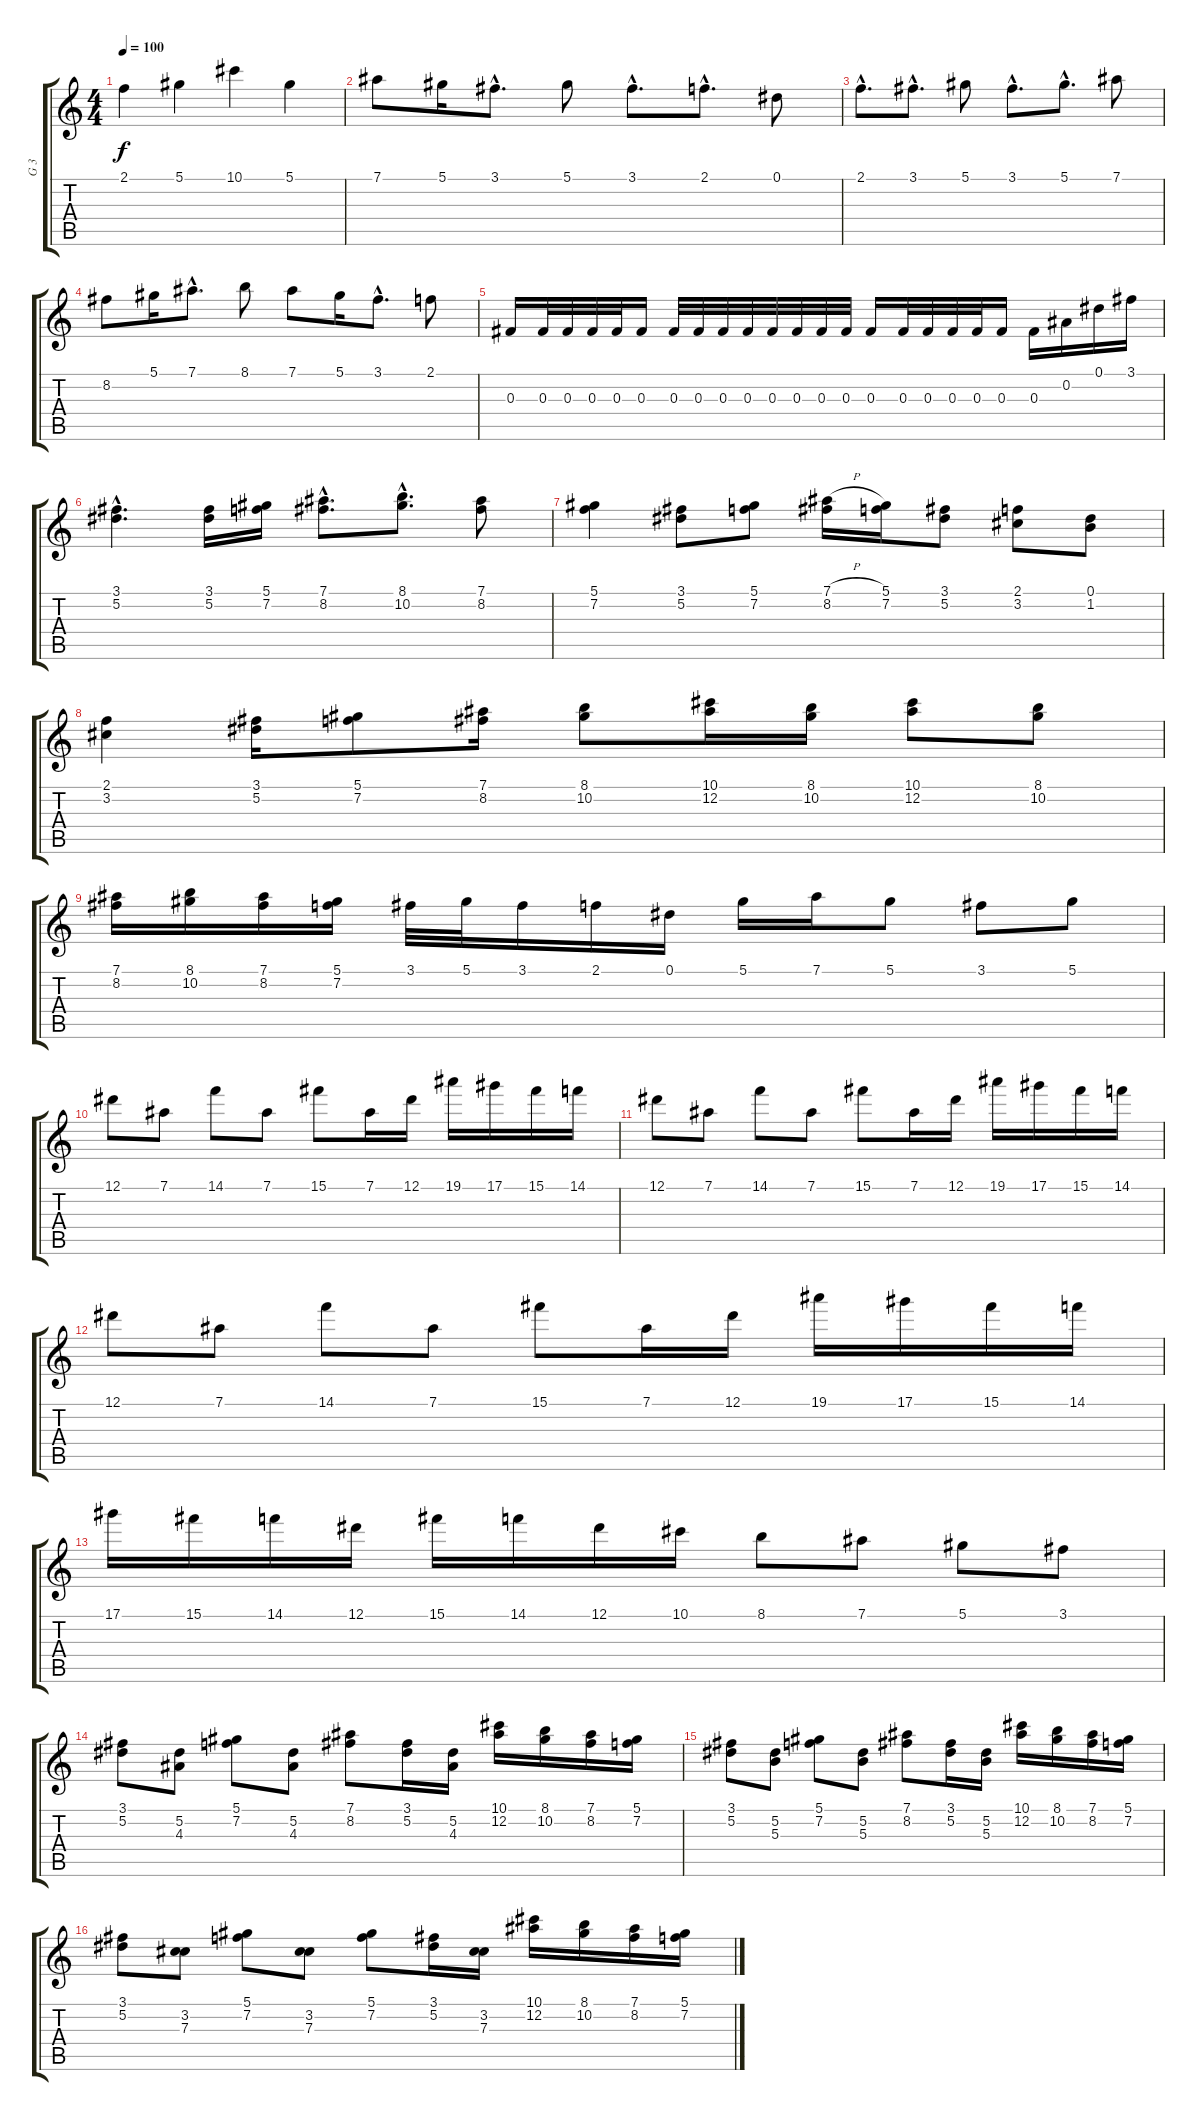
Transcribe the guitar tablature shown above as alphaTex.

\track ("G 3" "G 3") {instrument distortionguitar}
\staff {score tabs}
\tuning (Eb4 Bb3 Gb3 Db3 Ab2 Eb2) {hide}
\ts (4 4)
\tempo 100
\clef g2
\ks c
2.1.4{dy f} 5.1.4 10.1.4 5.1.4 |
7.1.8 5.1.16 3.1{hac}.8{d} 5.1.8 3.1{hac}.8{d} 2.1{hac}.8{d} 0.1.8 |
2.1{hac}.8{d} 3.1{hac}.8{d} 5.1.8 3.1{hac}.8{d} 5.1{hac}.8{d} 7.1.8 |
8.2.8 5.1.16 7.1{hac}.8{d} 8.1.8 7.1.8 5.1.16 3.1{hac}.8{d} 2.1.8 |
0.3.16{instrument acousticguitarsteel} 0.3.32 0.3.32 0.3.32 0.3.32 0.3.16 0.3.32 0.3.32 0.3.32 0.3.32 0.3.32 0.3.32 0.3.32 0.3.32 0.3.16 0.3.32 0.3.32 0.3.32 0.3.32 0.3.16 0.3.16 0.2.16 0.1.16 3.1.16 |
(3.1{hac} 5.2{hac}).4{d} (3.1 5.2).16 (5.1 7.2).16 (7.1{hac} 8.2{hac}).8{d} (8.1{hac} 10.2{hac}).8{d} (7.1 8.2).8 |
(5.1 7.2).4 (3.1 5.2).8 (5.1 7.2).8 (7.1{h} 8.2).16 (5.1 7.2).16 (3.1 5.2).8 (2.1 3.2).8 (0.1 1.2).8 |
(2.1 3.2).4 (3.1 5.2).16 (5.1 7.2).8 (7.1 8.2).16 (8.1 10.2).8 (10.1 12.2).16 (8.1 10.2).16 (10.1 12.2).8 (8.1 10.2).8 |
(7.1 8.2).16 (8.1 10.2).16 (7.1 8.2).16 (5.1 7.2).16 3.1.32 5.1.32 3.1.16 2.1.16 0.1.16 5.1.16 7.1.16 5.1.8 3.1.8 5.1.8 |
12.1.8 7.1.8 14.1.8 7.1.8 15.1.8 7.1.16 12.1.16 19.1.16 17.1.16 15.1.16 14.1.16 |
12.1.8 7.1.8 14.1.8 7.1.8 15.1.8 7.1.16 12.1.16 19.1.16 17.1.16 15.1.16 14.1.16 |
12.1.8 7.1.8 14.1.8 7.1.8 15.1.8 7.1.16 12.1.16 19.1.16 17.1.16 15.1.16 14.1.16 |
17.1.16 15.1.16 14.1.16 12.1.16 15.1.16 14.1.16 12.1.16 10.1.16 8.1.8 7.1.8 5.1.8 3.1.8 |
(3.1 5.2).8 (5.2 4.3).8 (5.1 7.2).8 (5.2 4.3).8 (7.1 8.2).8 (3.1 5.2).16 (5.2 4.3).16 (10.1 12.2).16 (8.1 10.2).16 (7.1 8.2).16 (5.1 7.2).16 |
(3.1 5.2).8 (5.2 5.3).8 (5.1 7.2).8 (5.2 5.3).8 (7.1 8.2).8 (3.1 5.2).16 (5.2 5.3).16 (10.1 12.2).16 (8.1 10.2).16 (7.1 8.2).16 (5.1 7.2).16 |
(3.1 5.2).8 (3.2 7.3).8 (5.1 7.2).8 (3.2 7.3).8 (5.1 7.2).8 (3.1 5.2).16 (3.2 7.3).16 (10.1 12.2).16 (8.1 10.2).16 (7.1 8.2).16 (5.1 7.2).16
